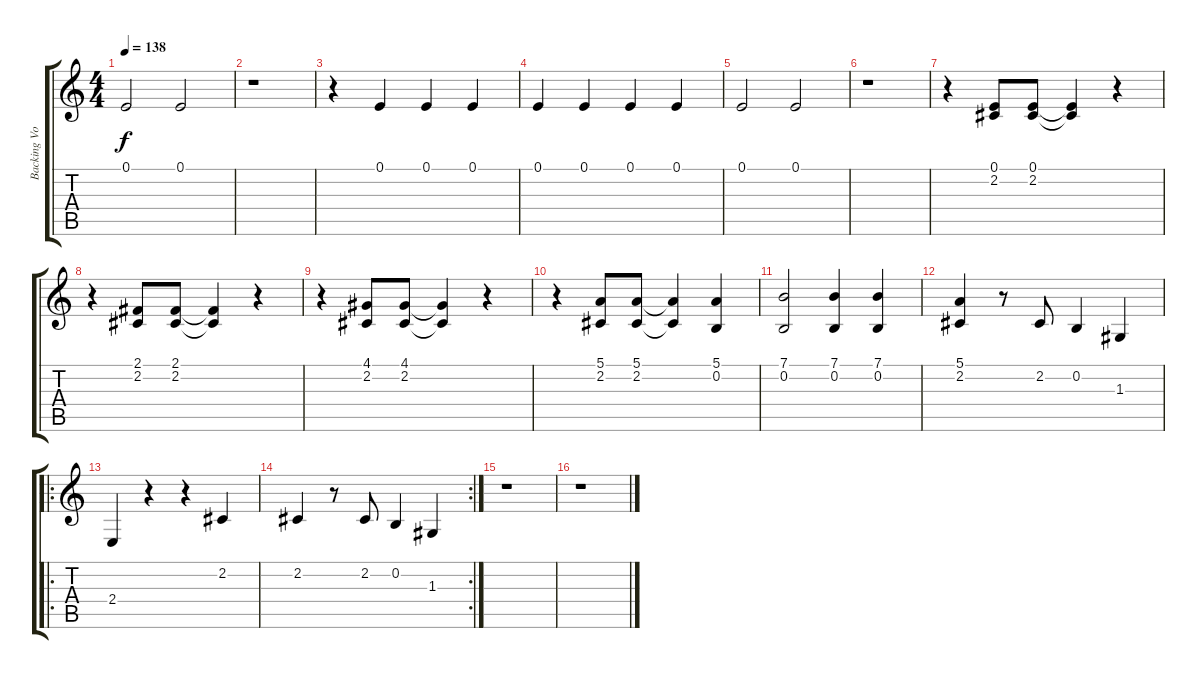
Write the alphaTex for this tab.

\track ("Backing Vocal" "Backing Vo") {instrument accordion}
\staff {score tabs}
\tuning (E4 B3 G3 D3 A2 E2) {hide}
\ts (4 4)
\tempo 138
\clef g2
\ks c
0.1.2{dy f} 0.1.2 |
r.1 |
r.4 0.1.4 0.1.4 0.1.4 |
0.1.4 0.1.4 0.1.4 0.1.4 |
0.1.2 0.1.2 |
r.1 |
r.4 (0.1 2.2).8 (0.1 2.2).8 (0.1{t} 2.2{t}).4 r.4 |
r.4 (2.1 2.2).8 (2.1 2.2).8 (2.1{t} 2.2{t}).4 r.4 |
r.4 (4.1 2.2).8 (4.1 2.2).8 (4.1{t} 2.2{t}).4 r.4 |
r.4 (5.1 2.2).8 (5.1 2.2).8 (5.1{t} 2.2{t}).4 (5.1 0.2).4 |
(7.1 0.2).2 (7.1 0.2).4 (7.1 0.2).4 |
(5.1 2.2).4 r.8 2.2.8 0.2.4 1.3.4 |
\ro
2.4.4 r.4 r.4 2.2.4 |
\rc 2
2.2.4 r.8 2.2.8 0.2.4 1.3.4 |
r.1 |
r.1
